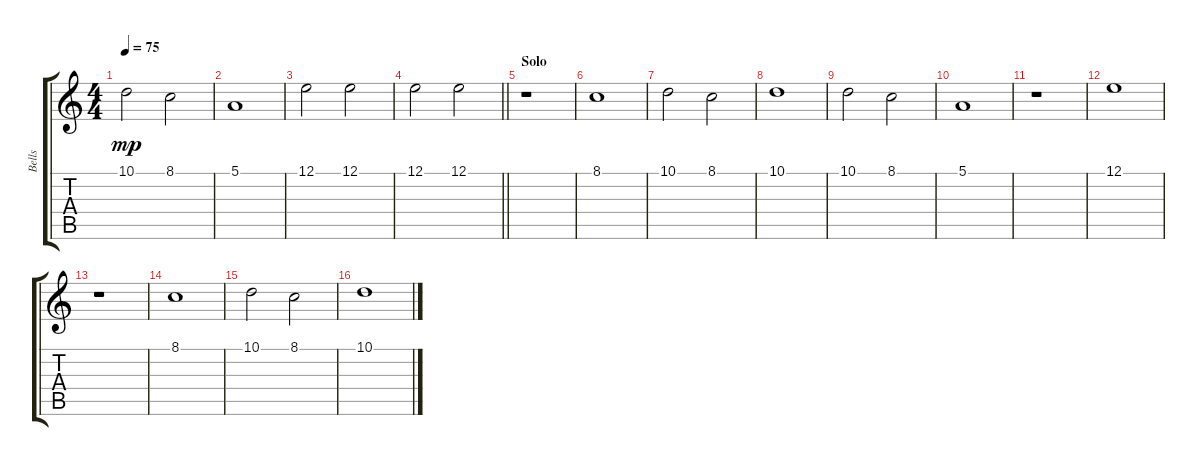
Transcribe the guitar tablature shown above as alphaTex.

\track ("Bells" "Bells") {instrument vibraphone bank 255}
\staff {score tabs}
\tuning (E4 B3 G3 D3 A2 E2) {hide}
\ts (4 4)
\tempo 75
\clef g2
\ks c
10.1.2{dy mp} 8.1.2 |
5.1.1 |
12.1.2 12.1.2 |
\barLineRight lightlight
12.1.2 12.1.2 |
\section ("" "Solo")
r.1 |
8.1.1 |
10.1.2 8.1.2 |
10.1.1 |
10.1.2 8.1.2 |
5.1.1 |
r.1 |
12.1.1 |
r.1 |
8.1.1 |
10.1.2 8.1.2 |
10.1.1
